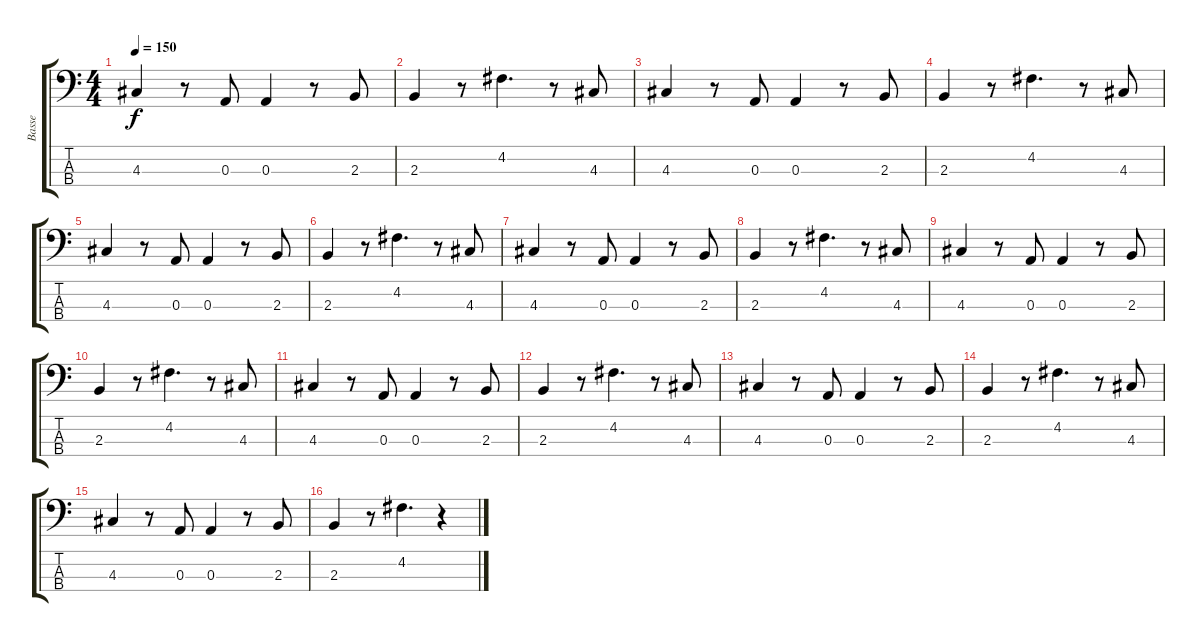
\track ("Basse" "Basse") {instrument electricbasspick}
\staff {score tabs}
\tuning (G2 D2 A1 E1) {hide}
\ts (4 4)
\tempo 150
\clef f4
\ks c
4.3.4{dy f} r.8 0.3.8 0.3.4 r.8 2.3.8 |
2.3.4 r.8 4.2.4{d} r.8 4.3.8 |
4.3.4 r.8 0.3.8 0.3.4 r.8 2.3.8 |
2.3.4 r.8 4.2.4{d} r.8 4.3.8 |
4.3.4 r.8 0.3.8 0.3.4 r.8 2.3.8 |
2.3.4 r.8 4.2.4{d} r.8 4.3.8 |
4.3.4 r.8 0.3.8 0.3.4 r.8 2.3.8 |
2.3.4 r.8 4.2.4{d} r.8 4.3.8 |
4.3.4 r.8 0.3.8 0.3.4 r.8 2.3.8 |
2.3.4 r.8 4.2.4{d} r.8 4.3.8 |
4.3.4 r.8 0.3.8 0.3.4 r.8 2.3.8 |
2.3.4 r.8 4.2.4{d} r.8 4.3.8 |
4.3.4 r.8 0.3.8 0.3.4 r.8 2.3.8 |
2.3.4 r.8 4.2.4{d} r.8 4.3.8 |
4.3.4 r.8 0.3.8 0.3.4 r.8 2.3.8 |
2.3.4 r.8 4.2.4{d} r.4
